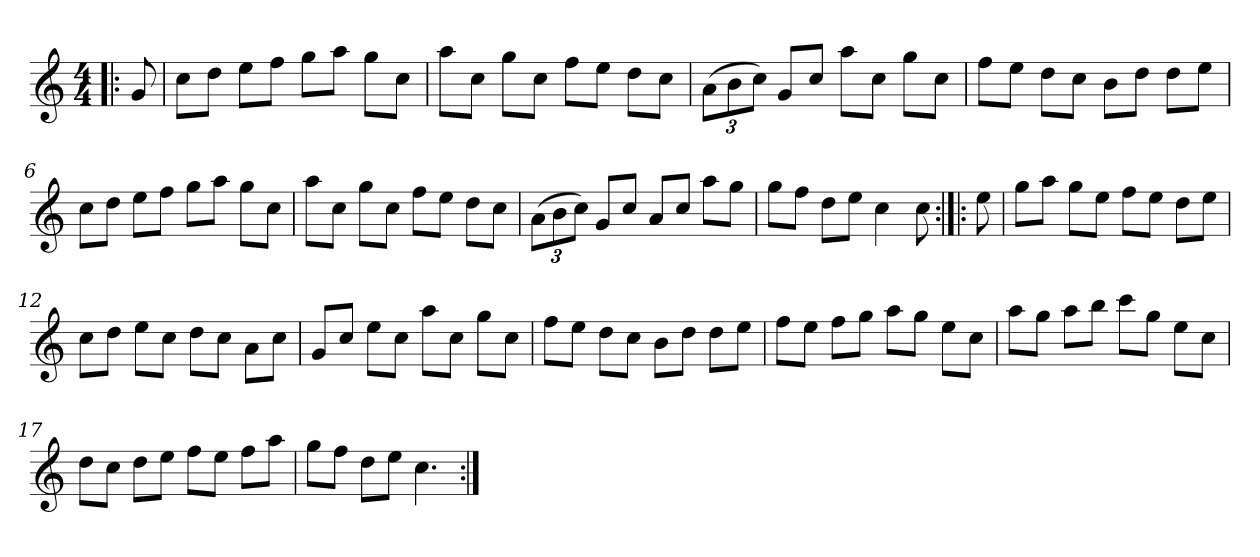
**kern
*part1
*staff1
*clefG2
*k[]
*M4/4
*MM116
=1!|:
8g/
=2
8cc\L
8dd\J
8ee\L
8ff\J
8gg\L
8aa\J
8gg\L
8cc\J
=3
8aa\L
8cc\J
8gg\L
8cc\J
8ff\L
8ee\J
8dd\L
8cc\J
=4
*Xbrackettup
(>12a\L
12b\
12cc\J)
8g/L
8cc/J
8aa\L
8cc\J
8gg\L
8cc\J
=5
8ff\L
8ee\J
8dd\L
8cc\J
8b\L
8dd\J
8dd\L
8ee\J
=6
8cc\L
8dd\J
8ee\L
8ff\J
8gg\L
8aa\J
8gg\L
8cc\J
!!LO:LB:g=z
=7
8aa\L
8cc\J
8gg\L
8cc\J
8ff\L
8ee\J
8dd\L
8cc\J
=8
(>12a\L
12b\
12cc\J)
8g/L
8cc/J
8a/L
8cc/J
8aa\L
8gg\J
=9
8gg\L
8ff\J
8dd\L
8ee\J
4cc\
8cc\
=10:|!|:
8ee\
=11
8gg\L
8aa\J
8gg\L
8ee\J
8ff\L
8ee\J
8dd\L
8ee\J
=12
8cc\L
8dd\J
8ee\L
8cc\J
8dd\L
8cc\J
8a\L
8cc\J
!!LO:LB:g=z
=13
8g/L
8cc/J
8ee\L
8cc\J
8aa\L
8cc\J
8gg\L
8cc\J
=14
8ff\L
8ee\J
8dd\L
8cc\J
8b\L
8dd\J
8dd\L
8ee\J
=15
8ff\L
8ee\J
8ff\L
8gg\J
8aa\L
8gg\J
8ee\L
8cc\J
=16
8aa\L
8gg\J
8aa\L
8bb\J
8ccc\L
8gg\J
8ee\L
8cc\J
=17
8dd\L
8cc\J
8dd\L
8ee\J
8ff\L
8ee\J
8ff\L
8aa\J
!!LO:LB:g=z
=18
8gg\L
8ff\J
8dd\L
8ee\J
4.cc\
=:|!
*-
